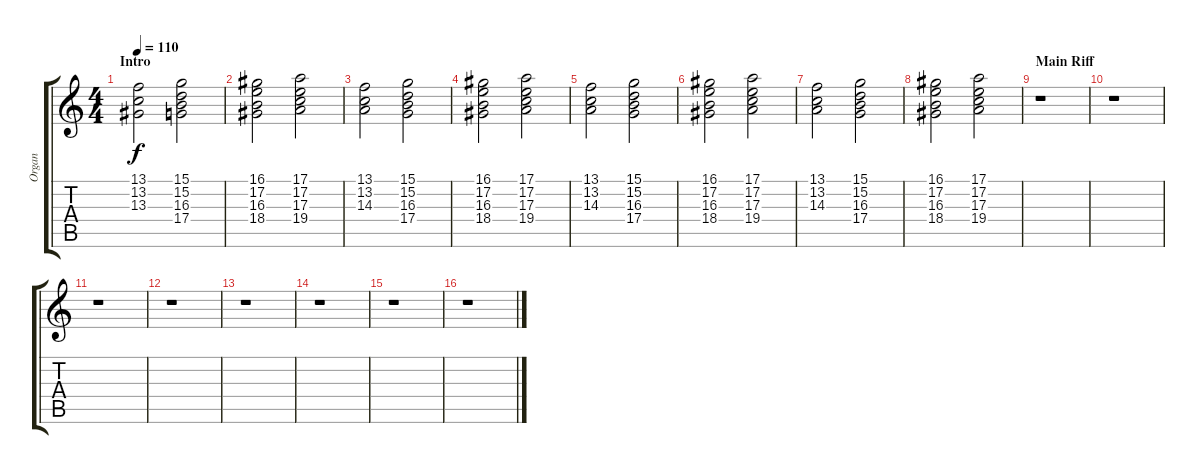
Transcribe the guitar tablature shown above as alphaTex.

\track ("Organ" "Organ") {instrument churchorgan}
\staff {score tabs}
\tuning (E4 B3 G3 D3 A2 E2) {hide}
\ts (4 4)
\section ("" "Intro")
\tempo 110
\clef g2
\ks c
(13.1 13.2 13.3).2{dy f instrument churchorgan} (15.1 15.2 16.3 17.4).2 |
(16.1 17.2 16.3 18.4).2 (17.1 17.2 17.3 19.4).2 |
(13.1 13.2 14.3).2 (15.1 15.2 16.3 17.4).2 |
(16.1 17.2 16.3 18.4).2 (17.1 17.2 17.3 19.4).2 |
(13.1 13.2 14.3).2 (15.1 15.2 16.3 17.4).2 |
(16.1 17.2 16.3 18.4).2 (17.1 17.2 17.3 19.4).2 |
(13.1 13.2 14.3).2 (15.1 15.2 16.3 17.4).2 |
(16.1 17.2 16.3 18.4).2 (17.1 17.2 17.3 19.4).2 |
\section ("" "Main Riff")
r.1 |
r.1 |
r.1 |
r.1 |
r.1 |
r.1 |
r.1 |
r.1
